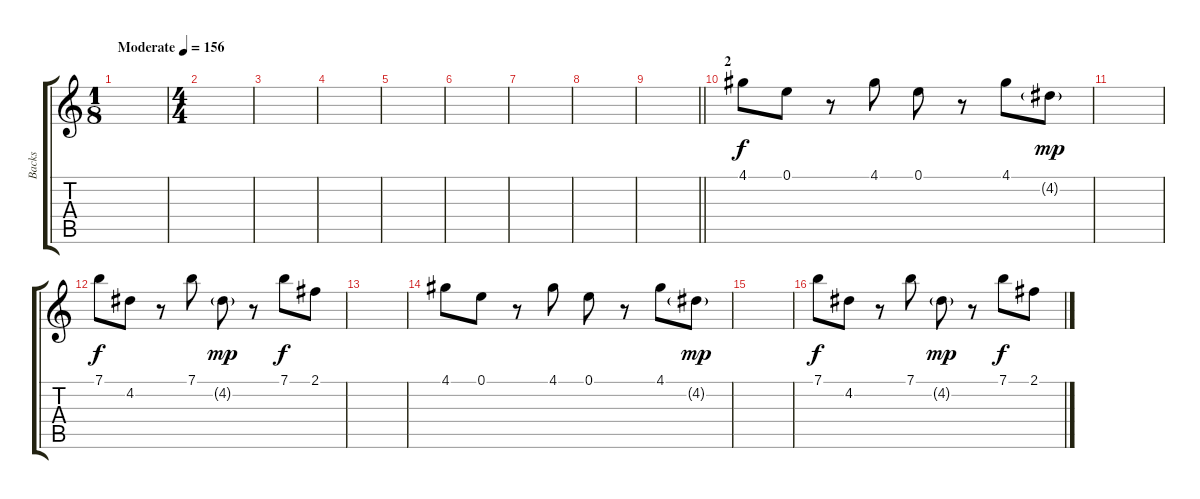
\track ("Backs" "Backs") {instrument overdrivenguitar}
\staff {score tabs}
\tuning (E4 B3 G3 D3 A2 E2) {hide}
\ts (1 8)
\tempo (156 "Moderate")
\clef g2
\ks c
|
\ts (4 4)
|
|
|
|
|
|
|
\barLineRight lightlight
|
\section ("" "2")
4.1.8 0.1.8 r.8 4.1.8 0.1.8 r.8 4.1.8 4.2{g}.8{dy mp} |
|
7.1.8{dy f} 4.2.8 r.8 7.1.8 4.2{g}.8{dy mp} r.8 7.1.8{dy f} 2.1.8 |
|
4.1.8 0.1.8 r.8 4.1.8 0.1.8 r.8 4.1.8 4.2{g}.8{dy mp} |
|
7.1.8{dy f} 4.2.8 r.8 7.1.8 4.2{g}.8{dy mp} r.8 7.1.8{dy f} 2.1.8
